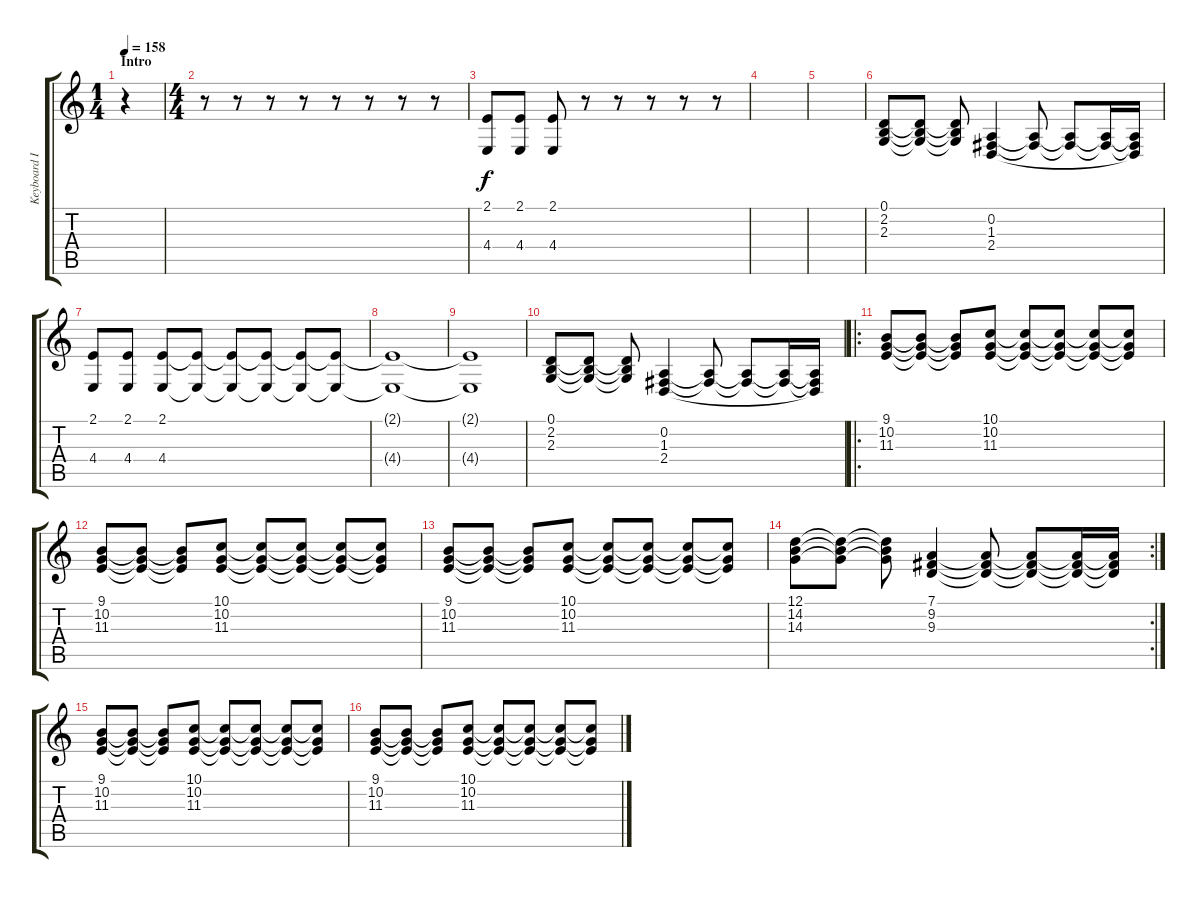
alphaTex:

\track ("Keyboard I" "Keyboard I") {instrument pad4choir}
\staff {score tabs}
\tuning (D4 A3 F3 C3 G2 D2) {hide}
\ts (1 4)
\section ("" "Intro")
\tempo 158
\clef g2
\ks c
r.4{dy f instrument pad4choir} |
\ts (4 4)
r.8 r.8 r.8 r.8 r.8 r.8 r.8 r.8 |
(2.1 4.4).8 (2.1 4.4).8 (2.1 4.4).8 r.8 r.8 r.8 r.8 r.8 |
|
|
(0.1 2.2 2.3).8 (0.1{t} 2.2{t} 2.3{t}).8 (0.1{t} 2.2{t} 2.3{t}).8 (0.2 1.3 2.4).4 (0.2{t} 1.3{t}).8 (0.2{t} 1.3{t}).8 (0.2{t} 1.3{t}).16 (0.2{t} 1.3{t} 2.4{t}).16 |
(2.1 4.4).8 (2.1 4.4).8 (2.1 4.4).8 (2.1{t} 4.4{t}).8 (2.1{t} 4.4{t}).8 (2.1{t} 4.4{t}).8 (2.1{t} 4.4{t}).8 (2.1{t} 4.4{t}).8 |
(2.1{t} 4.4{t}).1 |
(2.1{t} 4.4{t}).1 |
(0.1 2.2 2.3).8 (0.1{t} 2.2{t} 2.3{t}).8 (0.1{t} 2.2{t} 2.3{t}).8 (0.2 1.3 2.4).4 (0.2{t} 1.3{t}).8 (0.2{t} 1.3{t}).8 (0.2{t} 1.3{t}).16 (0.2{t} 1.3{t} 2.4{t}).16 |
\ro
(9.1 10.2 11.3).8 (9.1{t} 10.2{t} 11.3{t}).8 (9.1{t} 10.2{t} 11.3{t}).8 (10.1 10.2 11.3).8 (10.1{t} 10.2{t} 11.3{t}).8 (10.1{t} 10.2{t} 11.3{t}).8 (10.1{t} 10.2{t} 11.3{t}).8 (10.1{t} 10.2{t} 11.3{t}).8 |
(9.1 10.2 11.3).8 (9.1{t} 10.2{t} 11.3{t}).8 (9.1{t} 10.2{t} 11.3{t}).8 (10.1 10.2 11.3).8 (10.1{t} 10.2{t} 11.3{t}).8 (10.1{t} 10.2{t} 11.3{t}).8 (10.1{t} 10.2{t} 11.3{t}).8 (10.1{t} 10.2{t} 11.3{t}).8 |
(9.1 10.2 11.3).8 (9.1{t} 10.2{t} 11.3{t}).8 (9.1{t} 10.2{t} 11.3{t}).8 (10.1 10.2 11.3).8 (10.1{t} 10.2{t} 11.3{t}).8 (10.1{t} 10.2{t} 11.3{t}).8 (10.1{t} 10.2{t} 11.3{t}).8 (10.1{t} 10.2{t} 11.3{t}).8 |
\rc 2
(12.1 14.2 14.3).8 (12.1{t} 14.2{t} 14.3{t}).8 (12.1{t} 14.2{t} 14.3{t}).8 (7.1 9.2 9.3).4 (7.1{t} 9.2{t} 9.3{t}).8 (7.1{t} 9.2{t} 9.3{t}).8 (7.1{t} 9.2{t} 9.3{t}).16 (7.1{t} 9.2{t} 9.3{t}).16 |
(9.1 10.2 11.3).8 (9.1{t} 10.2{t} 11.3{t}).8 (9.1{t} 10.2{t} 11.3{t}).8 (10.1 10.2 11.3).8 (10.1{t} 10.2{t} 11.3{t}).8 (10.1{t} 10.2{t} 11.3{t}).8 (10.1{t} 10.2{t} 11.3{t}).8 (10.1{t} 10.2{t} 11.3{t}).8 |
(9.1 10.2 11.3).8 (9.1{t} 10.2{t} 11.3{t}).8 (9.1{t} 10.2{t} 11.3{t}).8 (10.1 10.2 11.3).8 (10.1{t} 10.2{t} 11.3{t}).8 (10.1{t} 10.2{t} 11.3{t}).8 (10.1{t} 10.2{t} 11.3{t}).8 (10.1{t} 10.2{t} 11.3{t}).8
